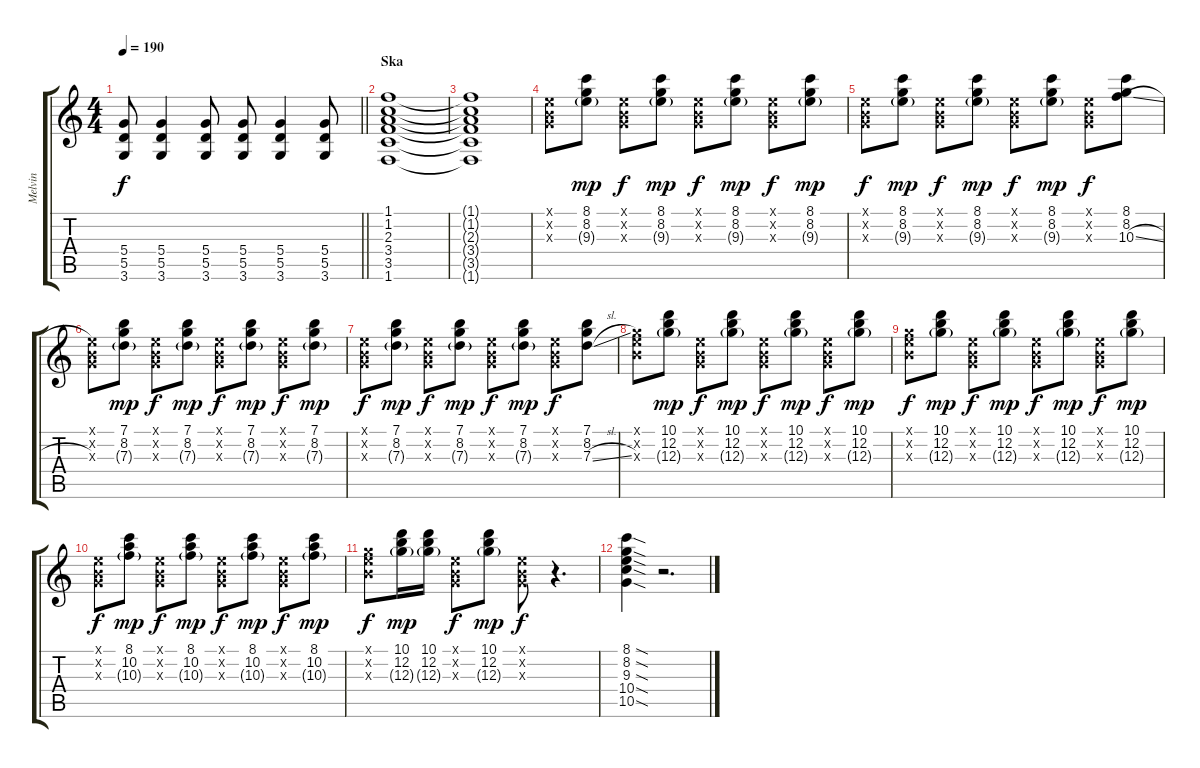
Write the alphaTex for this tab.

\track ("Melvin" "Melvin") {instrument distortionguitar}
\staff {score tabs}
\tuning (E4 B3 G3 D3 A2 E2) {hide}
\ts (4 4)
\tempo 190
\clef g2
\barLineRight lightlight
\ks c
(5.4 5.5 3.6).8{dy f} (5.4 5.5 3.6).4 (5.4 5.5 3.6).8 (5.4 5.5 3.6).8 (5.4 5.5 3.6).4 (5.4 5.5 3.6).8 |
\section ("" "Ska")
(1.1 1.2 2.3 3.4 3.5 1.6).1 |
(1.1{t} 1.2{t} 2.3{t} 3.4{t} 3.5{t} 1.6{t}).1 |
(0.1{x} 0.2{x} 0.3{x}).8{volume 9 instrument electricguitarclean} (8.1 8.2 9.3{g}).8{dy mp} (0.1{x} 0.2{x} 0.3{x}).8{dy f} (8.1 8.2 9.3{g}).8{dy mp} (0.1{x} 0.2{x} 0.3{x}).8{dy f} (8.1 8.2 9.3{g}).8{dy mp} (0.1{x} 0.2{x} 0.3{x}).8{dy f} (8.1 8.2 9.3{g}).8{dy mp} |
(0.1{x} 0.2{x} 0.3{x}).8{dy f} (8.1 8.2 9.3{g}).8{dy mp} (0.1{x} 0.2{x} 0.3{x}).8{dy f} (8.1 8.2 9.3{g}).8{dy mp} (0.1{x} 0.2{x} 0.3{x}).8{dy f} (8.1 8.2 9.3{g}).8{dy mp} (0.1{x} 0.2{x} 0.3{x}).8{dy f} (8.1 8.2 10.3{sl}).8 |
(0.1{x} 0.2{x} 0.3{x}).8 (7.1 8.2 7.3{g}).8{dy mp} (0.1{x} 0.2{x} 0.3{x}).8{dy f} (7.1 8.2 7.3{g}).8{dy mp} (0.1{x} 0.2{x} 0.3{x}).8{dy f} (7.1 8.2 7.3{g}).8{dy mp} (0.1{x} 0.2{x} 0.3{x}).8{dy f} (7.1 8.2 7.3{g}).8{dy mp} |
(0.1{x} 0.2{x} 0.3{x}).8{dy f} (7.1 8.2 7.3{g}).8{dy mp} (0.1{x} 0.2{x} 0.3{x}).8{dy f} (7.1 8.2 7.3{g}).8{dy mp} (0.1{x} 0.2{x} 0.3{x}).8{dy f} (7.1 8.2 7.3{g}).8{dy mp} (0.1{x} 0.2{x} 0.3{x}).8{dy f} (7.1 8.2 7.3{sl}).8 |
(0.1{x} 0.2{x} 12.3{x}).8 (10.1 12.2 12.3{g}).8{dy mp} (0.1{x} 0.2{x} 0.3{x}).8{dy f} (10.1 12.2 12.3{g}).8{dy mp} (0.1{x} 0.2{x} 0.3{x}).8{dy f} (10.1 12.2 12.3{g}).8{dy mp} (0.1{x} 0.2{x} 0.3{x}).8{dy f} (10.1 12.2 12.3{g}).8{dy mp} |
(0.1{x} 0.2{x} 12.3{x}).8{dy f} (10.1 12.2 12.3{g}).8{dy mp} (0.1{x} 0.2{x} 0.3{x}).8{dy f} (10.1 12.2 12.3{g}).8{dy mp} (0.1{x} 0.2{x} 0.3{x}).8{dy f} (10.1 12.2 12.3{g}).8{dy mp} (0.1{x} 0.2{x} 0.3{x}).8{dy f} (10.1 12.2 12.3{g}).8{dy mp} |
(0.1{x} 0.2{x} 0.3{x}).8{dy f} (8.1 10.2 10.3{g}).8{dy mp} (0.1{x} 0.2{x} 0.3{x}).8{dy f} (8.1 10.2 10.3{g}).8{dy mp} (0.1{x} 0.2{x} 0.3{x}).8{dy f} (8.1 10.2 10.3{g}).8{dy mp} (0.1{x} 0.2{x} 0.3{x}).8{dy f} (8.1 10.2 10.3{g}).8{dy mp} |
(0.1{x} 0.2{x} 12.3{x}).8{dy f} (10.1 12.2 12.3{g}).16{dy mp} (10.1 12.2 12.3{g}).16 (0.1{x} 0.2{x} 0.3{x}).8{dy f} (10.1 12.2 12.3{g}).8{dy mp} (0.1{x} 0.2{x} 0.3{x}).8{dy f} r.4{d} |
(8.1{sod} 8.2{sod} 9.3{sod} 10.4{sod} 10.5{sod}).4 r.2{d}
